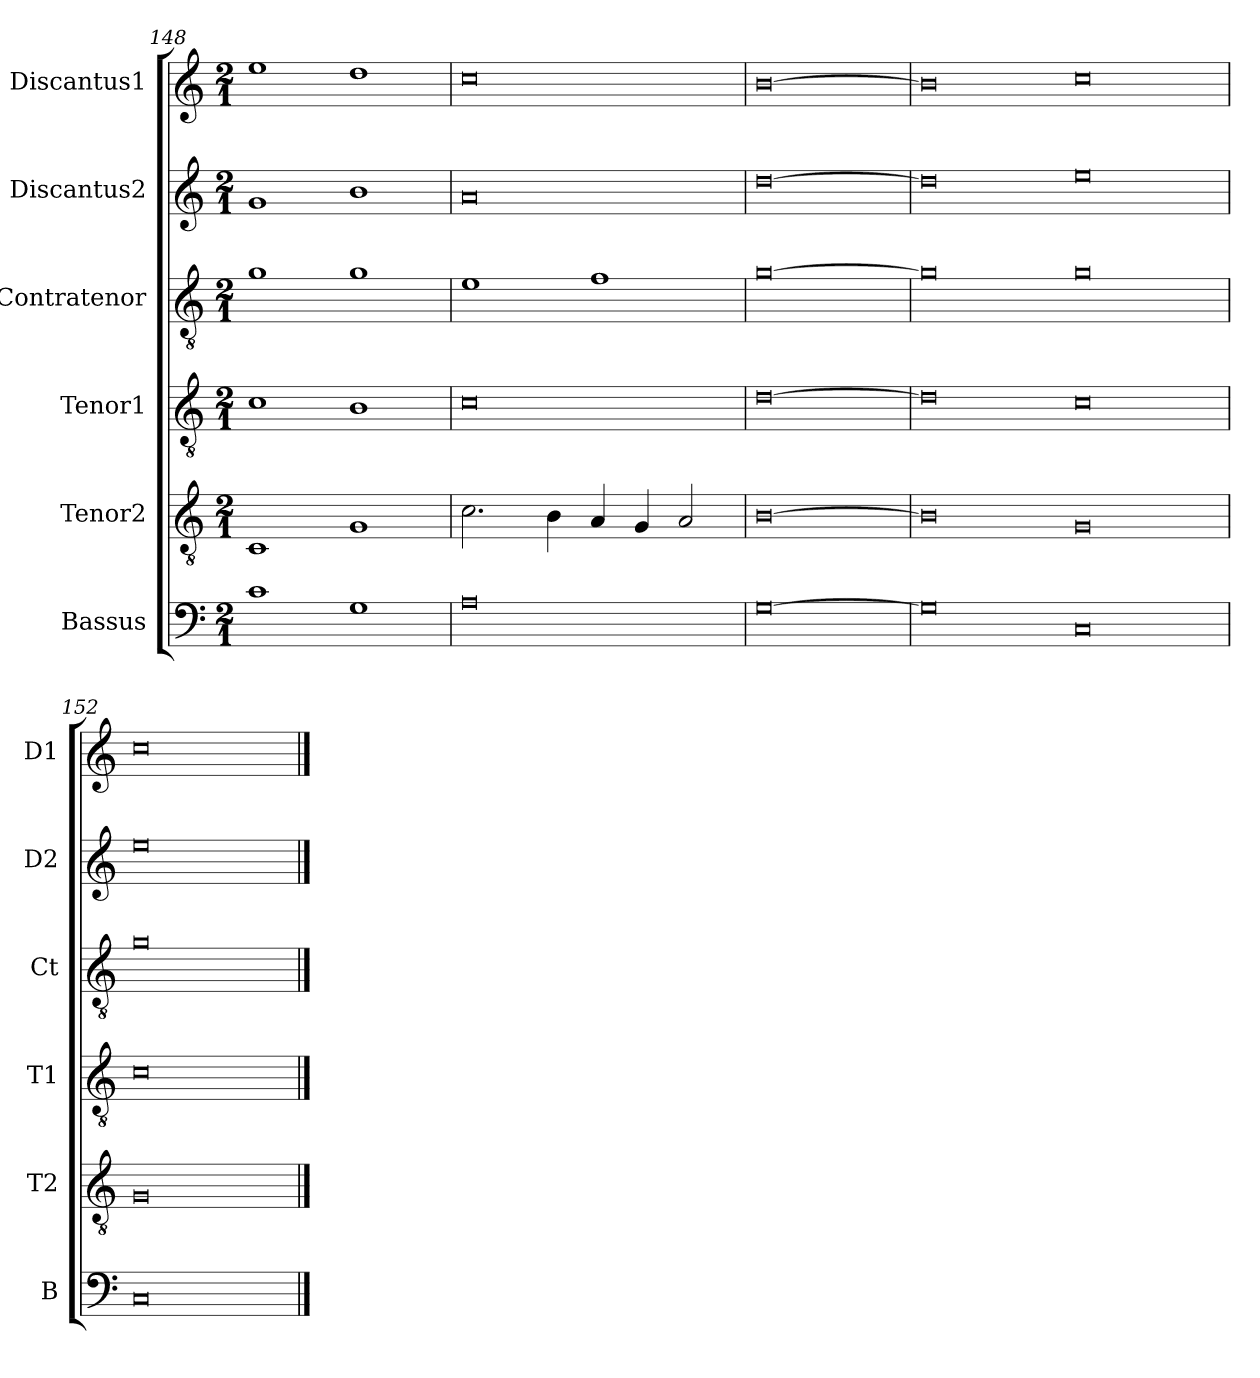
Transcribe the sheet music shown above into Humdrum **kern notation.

**kern	**kern	**kern	**kern	**kern	**kern
*part6	*part5	*part4	*part3	*part2	*part1
*staff6	*staff5	*staff4	*staff3	*staff2	*staff1
*I"Bassus	*I"Tenor2	*I"Tenor1	*I"Contratenor	*I"Discantus2	*I"Discantus1
*I'B	*I'T2	*I'T1	*I'Ct	*I'D2	*I'D1
*clefF4	*clefGv2	*clefGv2	*clefGv2	*clefG2	*clefG2
*k[]	*k[]	*k[]	*k[]	*k[]	*k[]
*M2/1	*M2/1	*M2/1	*M2/1	*M2/1	*M2/1
=148	=148	=148	=148	=148	=148
1c	1C	1c	1g	1g	1ee
1G	1G	1B	1g	1b	1dd
=149	=149	=149	=149	=149	=149
0A	2.c\	0c	1e	0a	0cc
.	4B\	.	.	.	.
.	4A/	.	1f	.	.
.	4G/	.	.	.	.
.	2A/	.	.	.	.
=150	=150	=150	=150	=150	=150
[0G	[0B	[0d	[0g	[0dd	[0b
=151	=151	=151	=151	=151	=151
0G]	0B]	0d]	0g]	0dd]	0b]
0C	0G	0c	0g	0ee	0cc
=152	=152	=152	=152	=152	=152
0C	0G	0c	0g	0ee	0cc
==	==	==	==	==	==
*-	*-	*-	*-	*-	*-
